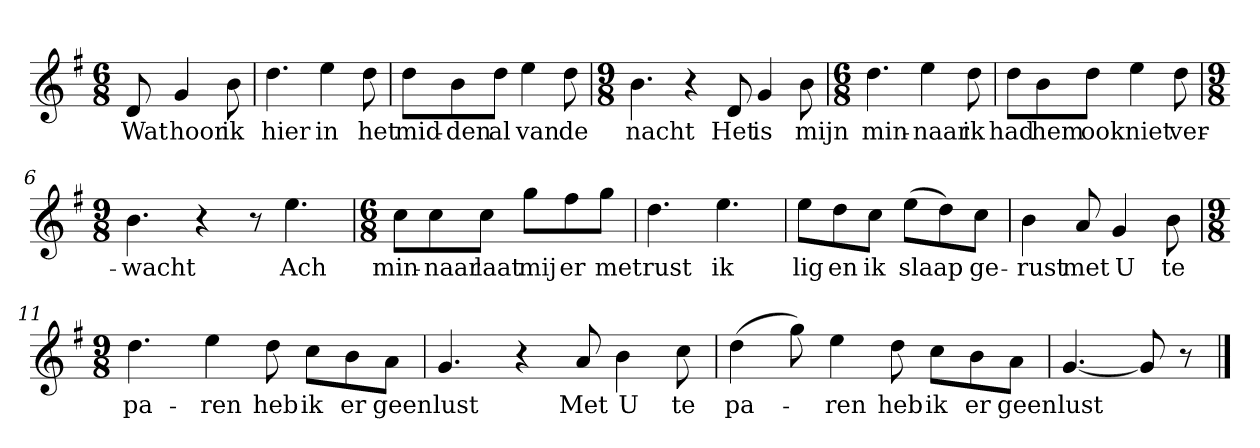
**kern	**text
*part1	*part1
*staff1	*staff1
*clefG2	*
*k[f#]	*
*G:	*
*M6/8	*
*MM120	*
=	=
8d	Wat
4g	hoor
8b	ik
=1	=1
4.dd	hier
4ee	in
8dd	het
=2	=2
8dd\L	mid-
8b\	-den
8dd\J	al
4ee	van
8dd	de
=3	=3
*M9/8	*
4.b	nacht
4r	.
8d	Het
4g	is
8b	mijn
=4	=4
*M6/8	*
4.dd	min-
4ee	-naar
8dd	ik
=5	=5
8dd\L	had
8b\	hem
8dd\J	ook
4ee	niet
8dd	ver-
=6	=6
*M9/8	*
4.b	-wacht
4r	.
8r	.
4.ee	Ach
=7	=7
*M6/8	*
8cc\L	min-
8cc\	-naar
8cc\J	laat
8gg\L	mij
8ff#\	er
8gg\J	met
=8	=8
4.dd	rust
4.ee	ik
=9	=9
8ee\L	lig
8dd\	en
8cc\J	ik
(8ee\L	slaap
8dd\)	.
8cc\J	ge-
=10	=10
4b	-rust
8a	met
4g	U
8b	te
=11	=11
*M9/8	*
4.dd	pa-
4ee	-ren
8dd	heb
8cc\L	ik
8b\	er
8a\J	geen
=12	=12
4.g	lust
4r	.
8a	Met
4b	U
8cc	te
=13	=13
(4dd	pa-
8gg)	.
4ee	-ren
8dd	heb
8cc\L	ik
8b\	er
8a\J	geen
=14	=14
[4.g	lust
8g]	.
8r	.
==	==
*-	*-
